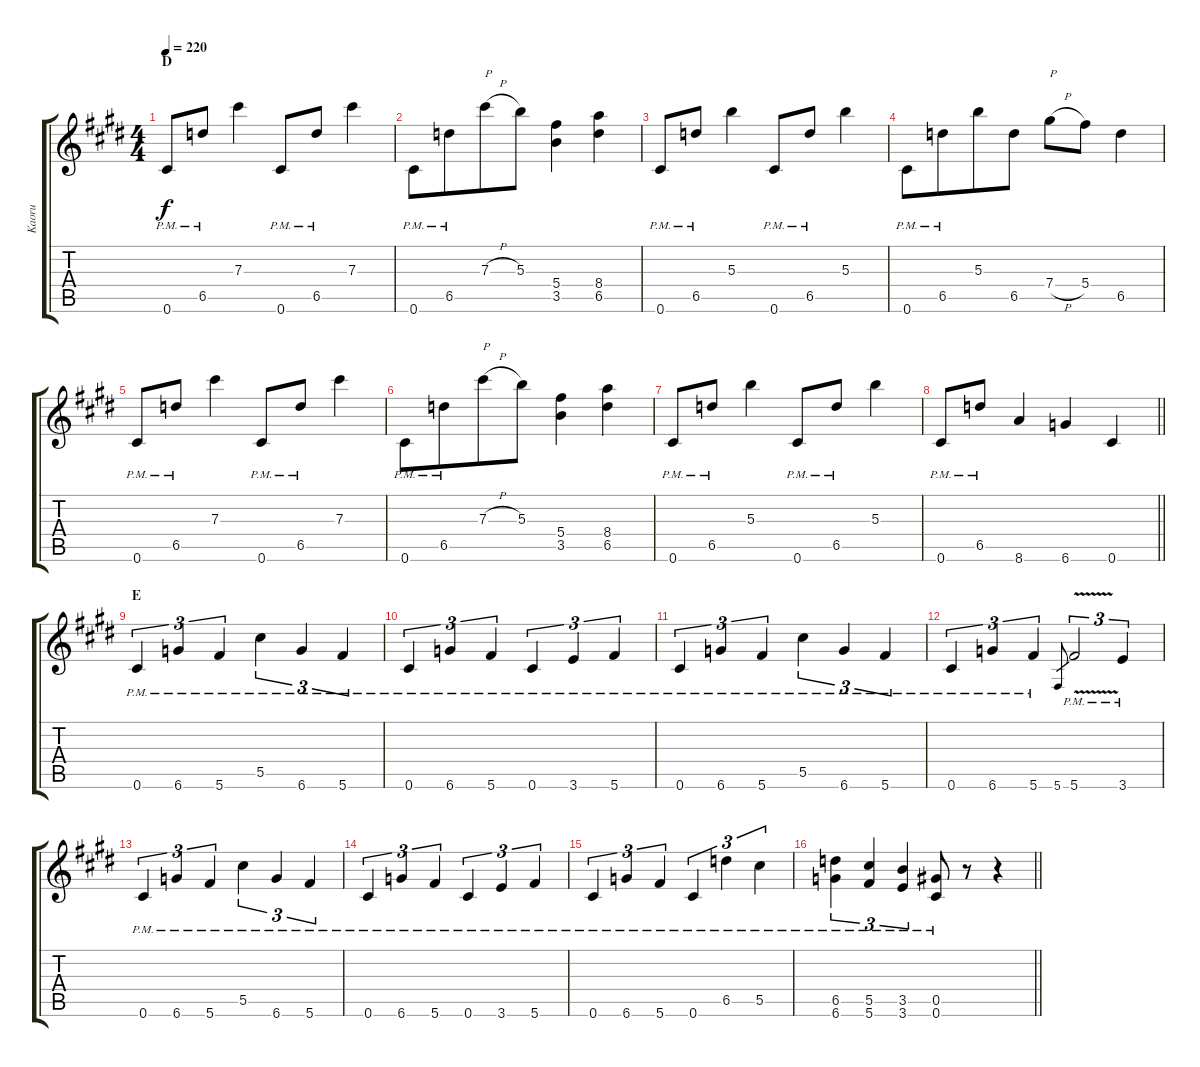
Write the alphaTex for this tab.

\track ("Kaoru" "Kaoru") {instrument overdrivenguitar}
\staff {score tabs}
\tuning (Eb4 Bb3 Gb3 Db3 Ab2 Db2) {hide}
\ts (4 4)
\section ("" "D")
\tempo 220
\clef g2
\ks c#minor
0.6{pm}.8{ot 8vb dy f} 6.5{pm}.8{ot 8vb} 7.3.4{ot 8vb} 0.6{pm}.8{ot 8vb} 6.5{pm}.8{ot 8vb} 7.3.4{ot 8vb} |
0.6{pm}.8{ot 8vb} 6.5{pm}.8{ot 8vb beam merge} 7.3{h}.8{ot 8vb txt "P"} 5.3.8{ot 8vb} (5.4 3.5).4{ot 8vb} (8.4 6.5).4{ot 8vb} |
0.6{pm}.8{ot 8vb} 6.5{pm}.8{ot 8vb} 5.3.4{ot 8vb} 0.6{pm}.8{ot 8vb} 6.5{pm}.8{ot 8vb} 5.3.4{ot 8vb} |
0.6{pm}.8{ot 8vb} 6.5{pm}.8{ot 8vb beam merge} 5.3.8{ot 8vb} 6.5.8{ot 8vb} 7.4{h}.8{ot 8vb txt "P"} 5.4.8{ot 8vb} 6.5.4{ot 8vb} |
0.6{pm}.8{ot 8vb} 6.5{pm}.8{ot 8vb} 7.3.4{ot 8vb} 0.6{pm}.8{ot 8vb} 6.5{pm}.8{ot 8vb} 7.3.4{ot 8vb} |
0.6{pm}.8{ot 8vb} 6.5{pm}.8{ot 8vb beam merge} 7.3{h}.8{ot 8vb txt "P"} 5.3.8{ot 8vb} (5.4 3.5).4{ot 8vb} (8.4 6.5).4{ot 8vb} |
0.6{pm}.8{ot 8vb} 6.5{pm}.8{ot 8vb} 5.3.4{ot 8vb} 0.6{pm}.8{ot 8vb} 6.5{pm}.8{ot 8vb} 5.3.4{ot 8vb} |
\barLineRight lightlight
0.6{pm}.8{ot 8vb} 6.5{pm}.8{ot 8vb} 8.6.4{ot 8vb} 6.6.4{ot 8vb} 0.6.4{ot 8vb} |
\section ("" "E")
0.6{pm}.4{tu (3 2) ot 8vb} 6.6{pm}.4{tu (3 2) ot 8vb} 5.6{pm}.4{tu (3 2) ot 8vb} 5.5{pm}.4{tu (3 2) ot 8vb} 6.6{pm}.4{tu (3 2) ot 8vb} 5.6{pm}.4{tu (3 2) ot 8vb} |
0.6{pm}.4{tu (3 2) ot 8vb} 6.6{pm}.4{tu (3 2) ot 8vb} 5.6{pm}.4{tu (3 2) ot 8vb} 0.6{pm}.4{tu (3 2) ot 8vb} 3.6{pm}.4{tu (3 2) ot 8vb} 5.6{pm}.4{tu (3 2) ot 8vb} |
0.6{pm}.4{tu (3 2) ot 8vb} 6.6{pm}.4{tu (3 2) ot 8vb} 5.6{pm}.4{tu (3 2) ot 8vb} 5.5{pm}.4{tu (3 2) ot 8vb} 6.6{pm}.4{tu (3 2) ot 8vb} 5.6{pm}.4{tu (3 2) ot 8vb} |
0.6{pm}.4{tu (3 2) ot 8vb} 6.6{pm}.4{tu (3 2) ot 8vb} 5.6{pm}.4{tu (3 2) ot 8vb} 5.6.8{gr} 5.6{v pm}.2{tu (3 2) ot 8vb} 3.6{pm}.4{tu (3 2) ot 8vb} |
0.6{pm}.4{tu (3 2) ot 8vb} 6.6{pm}.4{tu (3 2) ot 8vb} 5.6{pm}.4{tu (3 2) ot 8vb} 5.5{pm}.4{tu (3 2) ot 8vb} 6.6{pm}.4{tu (3 2) ot 8vb} 5.6{pm}.4{tu (3 2) ot 8vb} |
0.6{pm}.4{tu (3 2) ot 8vb} 6.6{pm}.4{tu (3 2) ot 8vb} 5.6{pm}.4{tu (3 2) ot 8vb} 0.6{pm}.4{tu (3 2) ot 8vb} 3.6{pm}.4{tu (3 2) ot 8vb} 5.6{pm}.4{tu (3 2) ot 8vb} |
0.6{pm}.4{tu (3 2) ot 8vb} 6.6{pm}.4{tu (3 2) ot 8vb} 5.6{pm}.4{tu (3 2) ot 8vb} 0.6{pm}.4{tu (3 2) ot 8vb} 6.5{pm}.4{tu (3 2) ot 8vb} 5.5{pm}.4{tu (3 2) ot 8vb} |
\barLineRight lightlight
(6.5{pm} 6.6{pm}).4{tu (3 2) ot 8vb} (5.5{pm} 5.6{pm}).4{tu (3 2) ot 8vb} (3.5{pm} 3.6{pm}).4{tu (3 2) ot 8vb} (0.5{pm} 0.6{pm}).8{ot 8vb} r.8{ot 8vb} r.4{ot 8vb}
